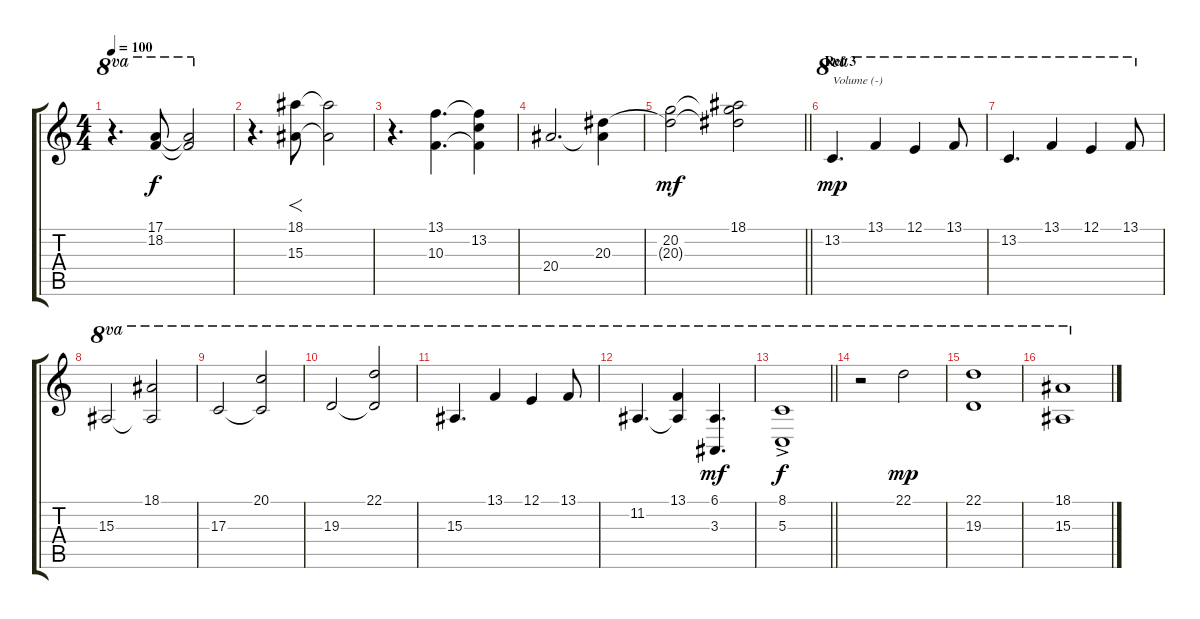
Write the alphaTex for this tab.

\track "" {instrument pad8sweep}
\staff {score tabs}
\tuning (E4 B3 G3 D3 A2 E2) {hide}
\ts (4 4)
\tempo 100
\clef g2
\ks c
r.4{d ot 8va dy f} (17.1 18.2).8{ot 8va} (17.1{t} 18.2{t}).2{ot 8va} |
r.4{d} (18.1 15.3).8{f} (18.1{t} 15.3{t}).2 |
r.4{d} (13.1 10.3).4{d} (13.1{t} 13.2 10.3{t}).4 |
20.4.2{d} (20.3 20.4{t}).4 |
\barLineRight lightlight
(20.2 20.3{t}).2{dy mf} (18.1 20.2{t} 20.3{t}).2 |
\section ("" "Ref 3")
13.2.4{d ot 8va txt "Volume (-)" dy mp} 13.1.4{ot 8va} 12.1.4{ot 8va} 13.1.8{ot 8va} |
13.2.4{d ot 8va} 13.1.4{ot 8va} 12.1.4{ot 8va} 13.1.8{ot 8va} |
15.3.2{ot 8va} (18.1 15.3{t}).2{ot 8va} |
17.3.2{ot 8va} (20.1 17.3{t}).2{ot 8va} |
19.3.2{ot 8va} (22.1 19.3{t}).2{ot 8va} |
15.3.4{d ot 8va} 13.1.4{ot 8va} 12.1.4{ot 8va} 13.1.8{ot 8va} |
11.2.4{d ot 8va} (13.1 11.2{t}).4{ot 8va} (6.1 3.3).4{d ot 8va dy mf} |
\barLineRight lightlight
(8.1{ac} 5.3{ac}).1{ot 8va dy f} |
r.2{ot 8va} 22.1.2{ot 8va dy mp} |
(22.1 19.3).1{ot 8va} |
(18.1 15.3).1{ot 8va}
